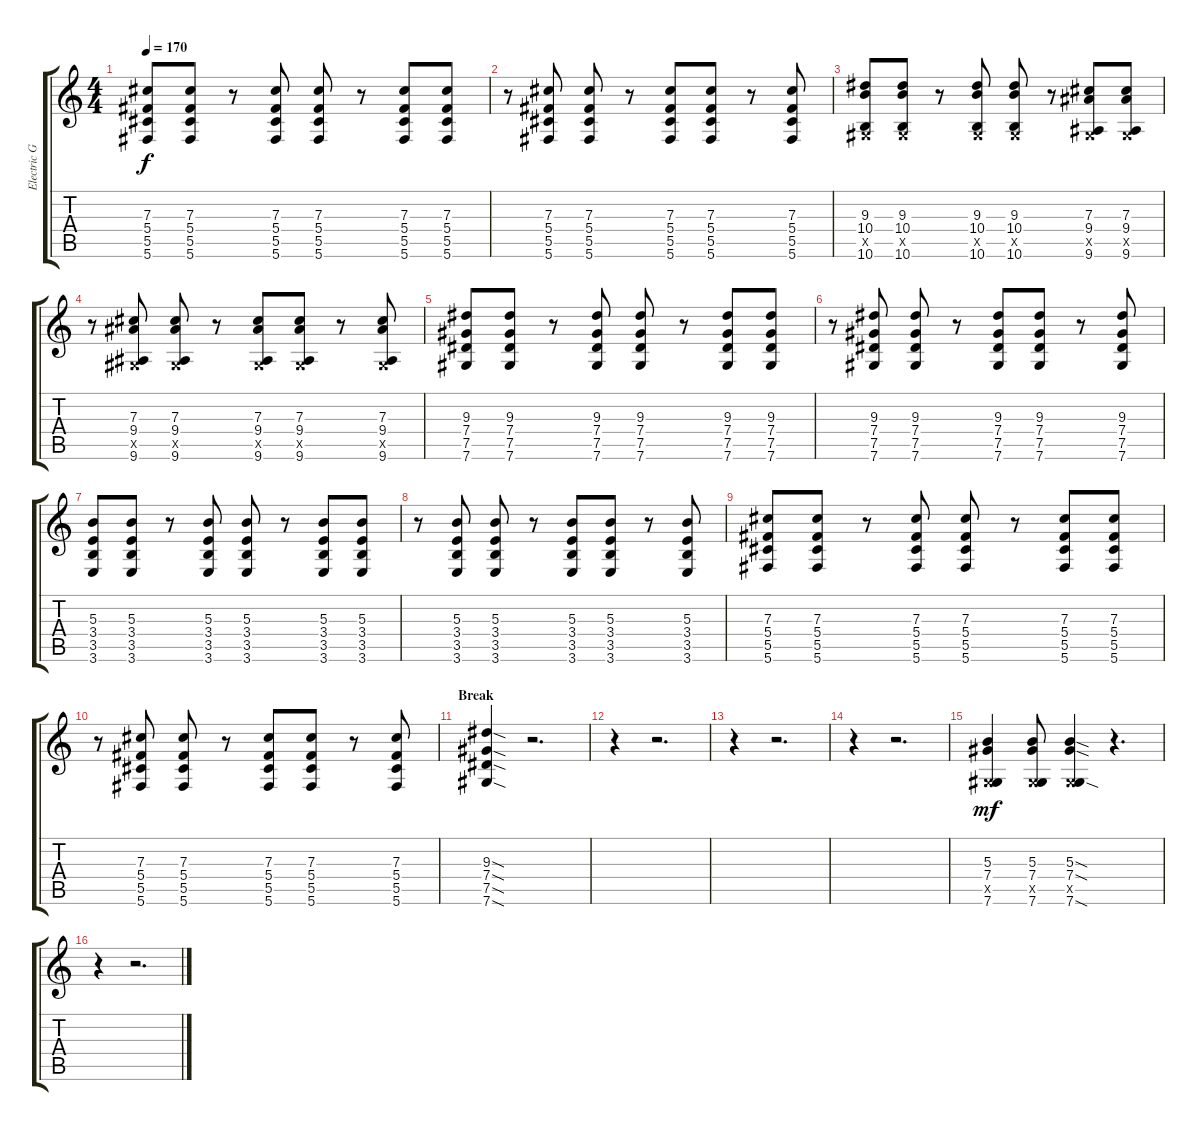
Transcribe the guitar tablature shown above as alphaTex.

\track ("Electric Guitar" "Electric G") {instrument distortionguitar}
\staff {score tabs}
\tuning (Eb4 Bb3 Gb3 Db3 Ab2 Db2) {hide}
\ts (4 4)
\tempo 170
\clef g2
\ks c
(7.3 5.4 5.5 5.6).8{dy f} (7.3 5.4 5.5 5.6).8 r.8 (7.3 5.4 5.5 5.6).8 (7.3 5.4 5.5 5.6).8 r.8 (7.3 5.4 5.5 5.6).8 (7.3 5.4 5.5 5.6).8 |
r.8 (7.3 5.4 5.5 5.6).8 (7.3 5.4 5.5 5.6).8 r.8 (7.3 5.4 5.5 5.6).8 (7.3 5.4 5.5 5.6).8 r.8 (7.3 5.4 5.5 5.6).8 |
(9.3 10.4 0.5{x} 10.6).8 (9.3 10.4 0.5{x} 10.6).8 r.8 (9.3 10.4 0.5{x} 10.6).8 (9.3 10.4 0.5{x} 10.6).8 r.8 (7.3 9.4 0.5{x} 9.6).8 (7.3 9.4 0.5{x} 9.6).8 |
r.8 (7.3 9.4 0.5{x} 9.6).8 (7.3 9.4 0.5{x} 9.6).8 r.8 (7.3 9.4 0.5{x} 9.6).8 (7.3 9.4 0.5{x} 9.6).8 r.8 (7.3 9.4 0.5{x} 9.6).8 |
(9.3 7.4 7.5 7.6).8 (9.3 7.4 7.5 7.6).8 r.8 (9.3 7.4 7.5 7.6).8 (9.3 7.4 7.5 7.6).8 r.8 (9.3 7.4 7.5 7.6).8 (9.3 7.4 7.5 7.6).8 |
r.8 (9.3 7.4 7.5 7.6).8 (9.3 7.4 7.5 7.6).8 r.8 (9.3 7.4 7.5 7.6).8 (9.3 7.4 7.5 7.6).8 r.8 (9.3 7.4 7.5 7.6).8 |
(5.3 3.4 3.5 3.6).8 (5.3 3.4 3.5 3.6).8 r.8 (5.3 3.4 3.5 3.6).8 (5.3 3.4 3.5 3.6).8 r.8 (5.3 3.4 3.5 3.6).8 (5.3 3.4 3.5 3.6).8 |
r.8 (5.3 3.4 3.5 3.6).8 (5.3 3.4 3.5 3.6).8 r.8 (5.3 3.4 3.5 3.6).8 (5.3 3.4 3.5 3.6).8 r.8 (5.3 3.4 3.5 3.6).8 |
(7.3 5.4 5.5 5.6).8 (7.3 5.4 5.5 5.6).8 r.8 (7.3 5.4 5.5 5.6).8 (7.3 5.4 5.5 5.6).8 r.8 (7.3 5.4 5.5 5.6).8 (7.3 5.4 5.5 5.6).8 |
r.8 (7.3 5.4 5.5 5.6).8 (7.3 5.4 5.5 5.6).8 r.8 (7.3 5.4 5.5 5.6).8 (7.3 5.4 5.5 5.6).8 r.8 (7.3 5.4 5.5 5.6).8 |
\section ("" "Break")
(9.3{sod} 7.4{sod} 7.5{sod} 7.6{sod}).4 r.2{d} |
r.4 r.2{d} |
r.4 r.2{d} |
r.4 r.2{d} |
(5.3 7.4 0.5{x} 7.6).4{dy mf} (5.3 7.4 0.5{x} 7.6).8 (5.3{sod} 7.4{sod} 0.5{x} 7.6{sod}).4 r.4{d} |
r.4 r.2{d}
